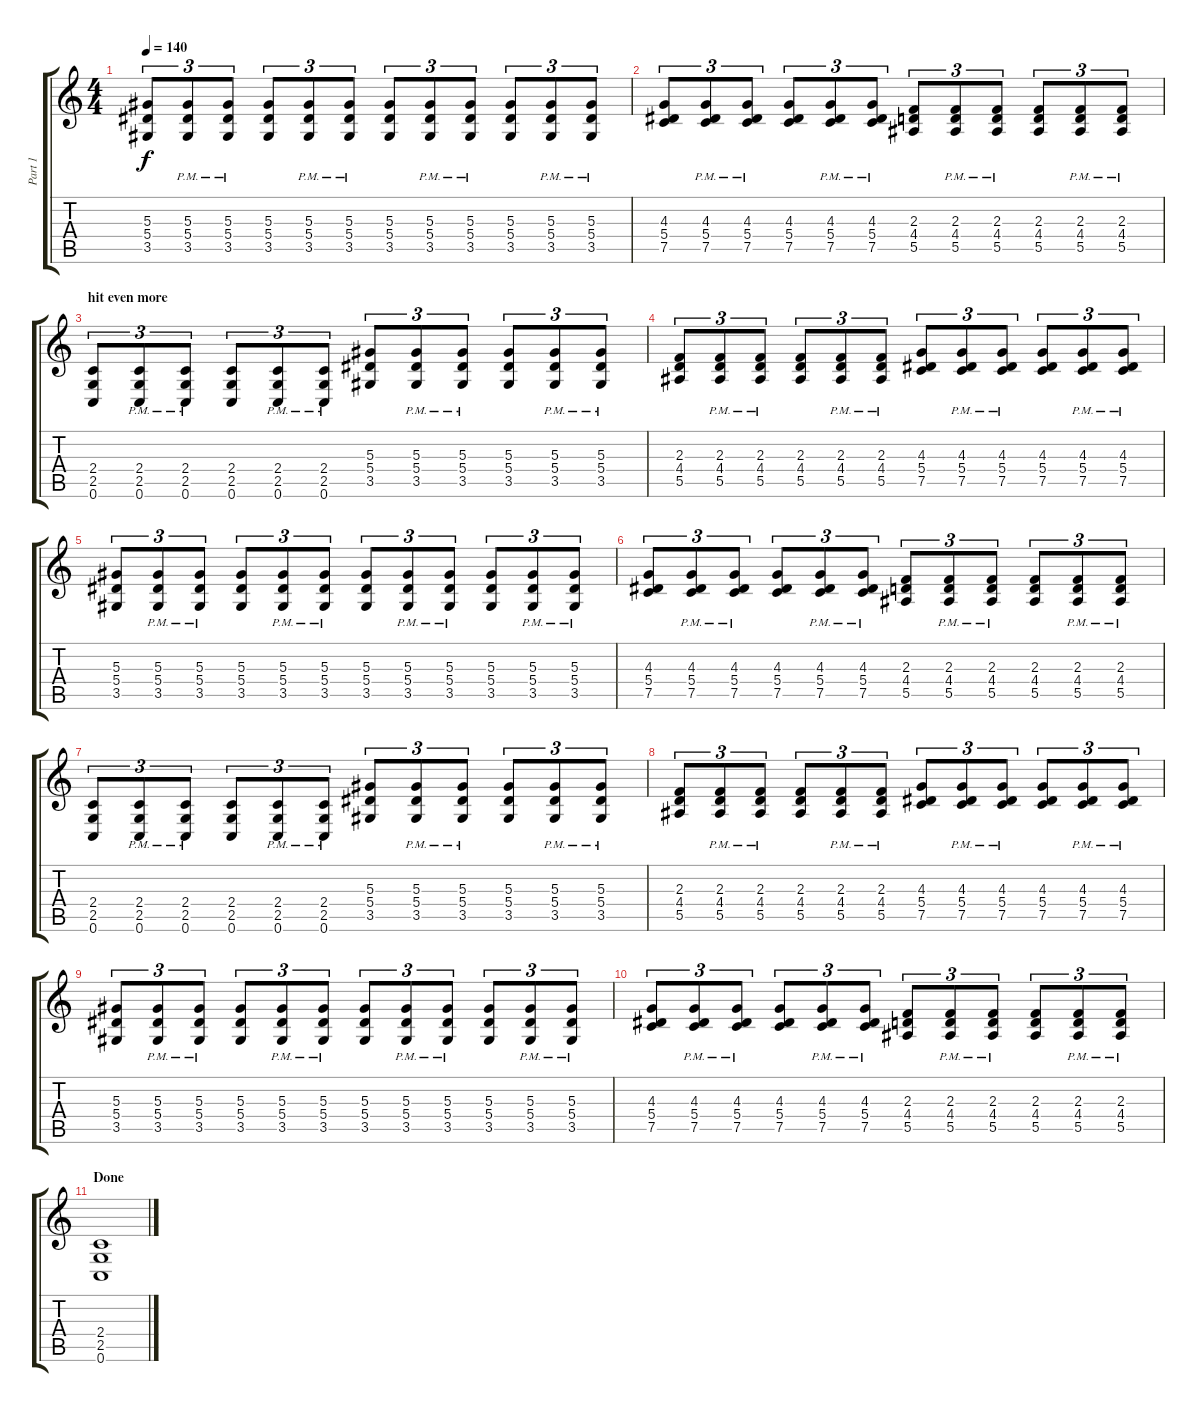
\track ("Part 1" "Part 1") {instrument distortionguitar}
\staff {score tabs}
\tuning (C4 G3 Eb3 Bb2 F2 C2) {hide}
\ts (4 4)
\tempo 140
\clef g2
\ks c
(5.3 5.4 3.5).8{tu (3 2) dy f} (5.3{pm} 5.4{pm} 3.5).8{tu (3 2)} (5.3{pm} 5.4{pm} 3.5{pm}).8{tu (3 2)} (5.3 5.4 3.5).8{tu (3 2)} (5.3{pm} 5.4{pm} 3.5{pm}).8{tu (3 2)} (5.3{pm} 5.4{pm} 3.5{pm}).8{tu (3 2)} (5.3 5.4 3.5).8{tu (3 2)} (5.3{pm} 5.4{pm} 3.5{pm}).8{tu (3 2)} (5.3{pm} 5.4{pm} 3.5{pm}).8{tu (3 2)} (5.3 5.4 3.5).8{tu (3 2)} (5.3{pm} 5.4{pm} 3.5{pm}).8{tu (3 2)} (5.3{pm} 5.4{pm} 3.5{pm}).8{tu (3 2)} |
(4.3 5.4 7.5).8{tu (3 2)} (4.3{pm} 5.4{pm} 7.5).8{tu (3 2)} (4.3{pm} 5.4{pm} 7.5{pm}).8{tu (3 2)} (4.3 5.4 7.5).8{tu (3 2)} (4.3{pm} 5.4{pm} 7.5{pm}).8{tu (3 2)} (4.3{pm} 5.4{pm} 7.5{pm}).8{tu (3 2)} (2.3 4.4 5.5).8{tu (3 2)} (2.3{pm} 4.4{pm} 5.5{pm}).8{tu (3 2)} (2.3{pm} 4.4{pm} 5.5{pm}).8{tu (3 2)} (2.3 4.4 5.5).8{tu (3 2)} (2.3{pm} 4.4{pm} 5.5{pm}).8{tu (3 2)} (2.3{pm} 4.4{pm} 5.5{pm}).8{tu (3 2)} |
\section ("" "hit even more")
(2.4 2.5 0.6).8{tu (3 2)} (2.4{pm} 2.5 0.6{pm}).8{tu (3 2)} (2.4{pm} 2.5{pm} 0.6{pm}).8{tu (3 2)} (2.4 2.5 0.6).8{tu (3 2)} (2.4{pm} 2.5{pm} 0.6{pm}).8{tu (3 2)} (2.4{pm} 2.5{pm} 0.6{pm}).8{tu (3 2)} (5.3 5.4 3.5).8{tu (3 2)} (5.3{pm} 5.4{pm} 3.5{pm}).8{tu (3 2)} (5.3{pm} 5.4{pm} 3.5{pm}).8{tu (3 2)} (5.3 5.4 3.5).8{tu (3 2)} (5.3{pm} 5.4{pm} 3.5{pm}).8{tu (3 2)} (5.3{pm} 5.4{pm} 3.5{pm}).8{tu (3 2)} |
(2.3 4.4 5.5).8{tu (3 2)} (2.3{pm} 4.4{pm} 5.5).8{tu (3 2)} (2.3{pm} 4.4{pm} 5.5{pm}).8{tu (3 2)} (2.3 4.4 5.5).8{tu (3 2)} (2.3{pm} 4.4{pm} 5.5{pm}).8{tu (3 2)} (2.3{pm} 4.4{pm} 5.5{pm}).8{tu (3 2)} (4.3 5.4 7.5).8{tu (3 2)} (4.3{pm} 5.4{pm} 7.5{pm}).8{tu (3 2)} (4.3{pm} 5.4{pm} 7.5{pm}).8{tu (3 2)} (4.3 5.4 7.5).8{tu (3 2)} (4.3{pm} 5.4{pm} 7.5{pm}).8{tu (3 2)} (4.3{pm} 5.4{pm} 7.5{pm}).8{tu (3 2)} |
(5.3 5.4 3.5).8{tu (3 2)} (5.3{pm} 5.4{pm} 3.5).8{tu (3 2)} (5.3{pm} 5.4{pm} 3.5{pm}).8{tu (3 2)} (5.3 5.4 3.5).8{tu (3 2)} (5.3{pm} 5.4{pm} 3.5{pm}).8{tu (3 2)} (5.3{pm} 5.4{pm} 3.5{pm}).8{tu (3 2)} (5.3 5.4 3.5).8{tu (3 2)} (5.3{pm} 5.4{pm} 3.5{pm}).8{tu (3 2)} (5.3{pm} 5.4{pm} 3.5{pm}).8{tu (3 2)} (5.3 5.4 3.5).8{tu (3 2)} (5.3{pm} 5.4{pm} 3.5{pm}).8{tu (3 2)} (5.3{pm} 5.4{pm} 3.5{pm}).8{tu (3 2)} |
(4.3 5.4 7.5).8{tu (3 2)} (4.3{pm} 5.4{pm} 7.5).8{tu (3 2)} (4.3{pm} 5.4{pm} 7.5{pm}).8{tu (3 2)} (4.3 5.4 7.5).8{tu (3 2)} (4.3{pm} 5.4{pm} 7.5{pm}).8{tu (3 2)} (4.3{pm} 5.4{pm} 7.5{pm}).8{tu (3 2)} (2.3 4.4 5.5).8{tu (3 2)} (2.3{pm} 4.4{pm} 5.5{pm}).8{tu (3 2)} (2.3{pm} 4.4{pm} 5.5{pm}).8{tu (3 2)} (2.3 4.4 5.5).8{tu (3 2)} (2.3{pm} 4.4{pm} 5.5{pm}).8{tu (3 2)} (2.3{pm} 4.4{pm} 5.5{pm}).8{tu (3 2)} |
(2.4 2.5 0.6).8{tu (3 2)} (2.4{pm} 2.5 0.6{pm}).8{tu (3 2)} (2.4{pm} 2.5{pm} 0.6{pm}).8{tu (3 2)} (2.4 2.5 0.6).8{tu (3 2)} (2.4{pm} 2.5{pm} 0.6{pm}).8{tu (3 2)} (2.4{pm} 2.5{pm} 0.6{pm}).8{tu (3 2)} (5.3 5.4 3.5).8{tu (3 2)} (5.3{pm} 5.4{pm} 3.5{pm}).8{tu (3 2)} (5.3{pm} 5.4{pm} 3.5{pm}).8{tu (3 2)} (5.3 5.4 3.5).8{tu (3 2)} (5.3{pm} 5.4{pm} 3.5{pm}).8{tu (3 2)} (5.3{pm} 5.4{pm} 3.5{pm}).8{tu (3 2)} |
(2.3 4.4 5.5).8{tu (3 2)} (2.3{pm} 4.4{pm} 5.5).8{tu (3 2)} (2.3{pm} 4.4{pm} 5.5{pm}).8{tu (3 2)} (2.3 4.4 5.5).8{tu (3 2)} (2.3{pm} 4.4{pm} 5.5{pm}).8{tu (3 2)} (2.3{pm} 4.4{pm} 5.5{pm}).8{tu (3 2)} (4.3 5.4 7.5).8{tu (3 2)} (4.3{pm} 5.4{pm} 7.5{pm}).8{tu (3 2)} (4.3{pm} 5.4{pm} 7.5{pm}).8{tu (3 2)} (4.3 5.4 7.5).8{tu (3 2)} (4.3{pm} 5.4{pm} 7.5{pm}).8{tu (3 2)} (4.3{pm} 5.4{pm} 7.5{pm}).8{tu (3 2)} |
(5.3 5.4 3.5).8{tu (3 2)} (5.3{pm} 5.4{pm} 3.5).8{tu (3 2)} (5.3{pm} 5.4{pm} 3.5{pm}).8{tu (3 2)} (5.3 5.4 3.5).8{tu (3 2)} (5.3{pm} 5.4{pm} 3.5{pm}).8{tu (3 2)} (5.3{pm} 5.4{pm} 3.5{pm}).8{tu (3 2)} (5.3 5.4 3.5).8{tu (3 2)} (5.3{pm} 5.4{pm} 3.5{pm}).8{tu (3 2)} (5.3{pm} 5.4{pm} 3.5{pm}).8{tu (3 2)} (5.3 5.4 3.5).8{tu (3 2)} (5.3{pm} 5.4{pm} 3.5{pm}).8{tu (3 2)} (5.3{pm} 5.4{pm} 3.5{pm}).8{tu (3 2)} |
(4.3 5.4 7.5).8{tu (3 2)} (4.3{pm} 5.4{pm} 7.5).8{tu (3 2)} (4.3{pm} 5.4{pm} 7.5{pm}).8{tu (3 2)} (4.3 5.4 7.5).8{tu (3 2)} (4.3{pm} 5.4{pm} 7.5{pm}).8{tu (3 2)} (4.3{pm} 5.4{pm} 7.5{pm}).8{tu (3 2)} (2.3 4.4 5.5).8{tu (3 2)} (2.3{pm} 4.4{pm} 5.5{pm}).8{tu (3 2)} (2.3{pm} 4.4{pm} 5.5{pm}).8{tu (3 2)} (2.3 4.4 5.5).8{tu (3 2)} (2.3{pm} 4.4{pm} 5.5{pm}).8{tu (3 2)} (2.3{pm} 4.4{pm} 5.5{pm}).8{tu (3 2)} |
\section ("" "Done")
(2.4 2.5 0.6).1
